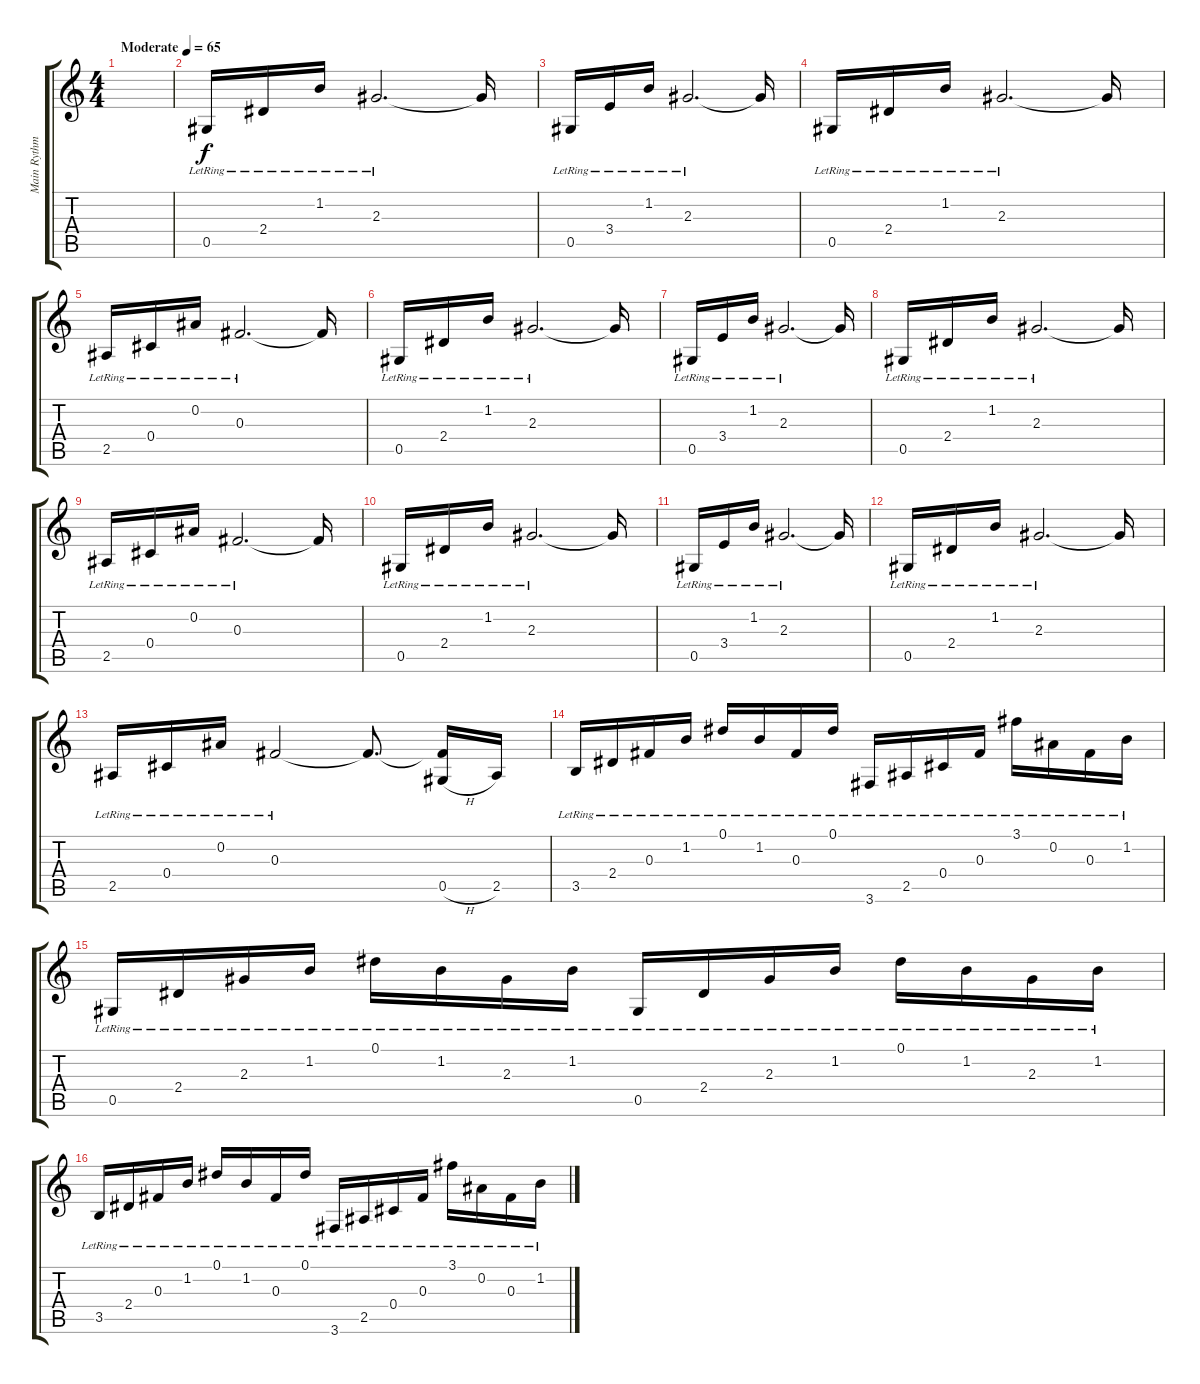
\track ("Main Rythm" "Main Rythm") {instrument acousticguitarsteel}
\staff {score tabs}
\tuning (Eb4 Bb3 Gb3 Db3 Ab2 Eb2) {hide}
\ts (4 4)
\tempo (65 "Moderate")
\clef g2
\ks c
|
0.5{lr}.16 2.4{lr}.16 1.2{lr}.16 2.3{lr}.2{d} 2.3{t}.16 |
0.5{lr}.16 3.4{lr}.16 1.2{lr}.16 2.3{lr}.2{d} 2.3{t}.16 |
0.5{lr}.16 2.4{lr}.16 1.2{lr}.16 2.3{lr}.2{d} 2.3{t}.16 |
2.5{lr}.16 0.4{lr}.16 0.2{lr}.16 0.3{lr}.2{d} 0.3{t}.16 |
0.5{lr}.16 2.4{lr}.16 1.2{lr}.16 2.3{lr}.2{d} 2.3{t}.16 |
0.5{lr}.16 3.4{lr}.16 1.2{lr}.16 2.3{lr}.2{d} 2.3{t}.16 |
0.5{lr}.16 2.4{lr}.16 1.2{lr}.16 2.3{lr}.2{d} 2.3{t}.16 |
2.5{lr}.16 0.4{lr}.16 0.2{lr}.16 0.3{lr}.2{d} 0.3{t}.16 |
0.5{lr}.16 2.4{lr}.16 1.2{lr}.16 2.3{lr}.2{d} 2.3{t}.16 |
0.5{lr}.16 3.4{lr}.16 1.2{lr}.16 2.3{lr}.2{d} 2.3{t}.16 |
0.5{lr}.16 2.4{lr}.16 1.2{lr}.16 2.3{lr}.2{d} 2.3{t}.16 |
2.5{lr}.16 0.4{lr}.16 0.2{lr}.16 0.3{lr}.2 0.3{t}.8{d} (0.3{t} 0.5{h}).16 2.5.16 |
3.5{lr}.16 2.4{lr}.16 0.3{lr}.16 1.2{lr}.16 0.1{lr}.16 1.2{lr}.16 0.3{lr}.16 0.1{lr}.16 3.6{lr}.16 2.5{lr}.16 0.4{lr}.16 0.3{lr}.16 3.1{lr}.16 0.2{lr}.16 0.3{lr}.16 1.2{lr}.16 |
0.5{lr}.16 2.4{lr}.16 2.3{lr}.16 1.2{lr}.16 0.1{lr}.16 1.2{lr}.16 2.3{lr}.16 1.2{lr}.16 0.5{lr}.16 2.4{lr}.16 2.3{lr}.16 1.2{lr}.16 0.1{lr}.16 1.2{lr}.16 2.3{lr}.16 1.2{lr}.16 |
3.5{lr}.16 2.4{lr}.16 0.3{lr}.16 1.2{lr}.16 0.1{lr}.16 1.2{lr}.16 0.3{lr}.16 0.1{lr}.16 3.6{lr}.16 2.5{lr}.16 0.4{lr}.16 0.3{lr}.16 3.1{lr}.16 0.2{lr}.16 0.3{lr}.16 1.2{lr}.16
